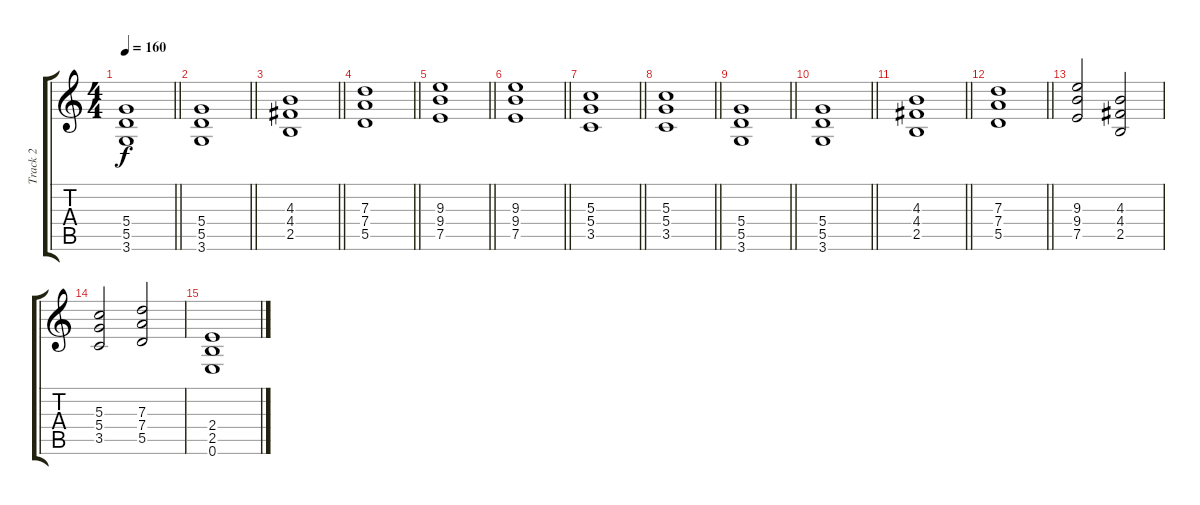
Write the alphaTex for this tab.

\track ("Track 2" "Track 2") {instrument distortionguitar}
\staff {score tabs}
\tuning (E4 B3 G3 D3 A2 E2) {hide}
\ts (4 4)
\tempo 160
\clef g2
\barLineRight lightlight
\ks c
(5.4 5.5 3.6).1{dy f} |
\barLineRight lightlight
(5.4 5.5 3.6).1 |
\barLineRight lightlight
(4.3 4.4 2.5).1 |
\barLineRight lightlight
(7.3 7.4 5.5).1 |
\barLineRight lightlight
(9.3 9.4 7.5).1 |
\barLineRight lightlight
(9.3 9.4 7.5).1 |
\barLineRight lightlight
(5.3 5.4 3.5).1 |
\barLineRight lightlight
(5.3 5.4 3.5).1 |
\barLineRight lightlight
(5.4 5.5 3.6).1 |
\barLineRight lightlight
(5.4 5.5 3.6).1 |
\barLineRight lightlight
(4.3 4.4 2.5).1 |
\barLineRight lightlight
(7.3 7.4 5.5).1 |
(9.3 9.4 7.5).2 (4.3 4.4 2.5).2 |
(5.3 5.4 3.5).2 (7.3 7.4 5.5).2 |
(2.4 2.5 0.6).1
